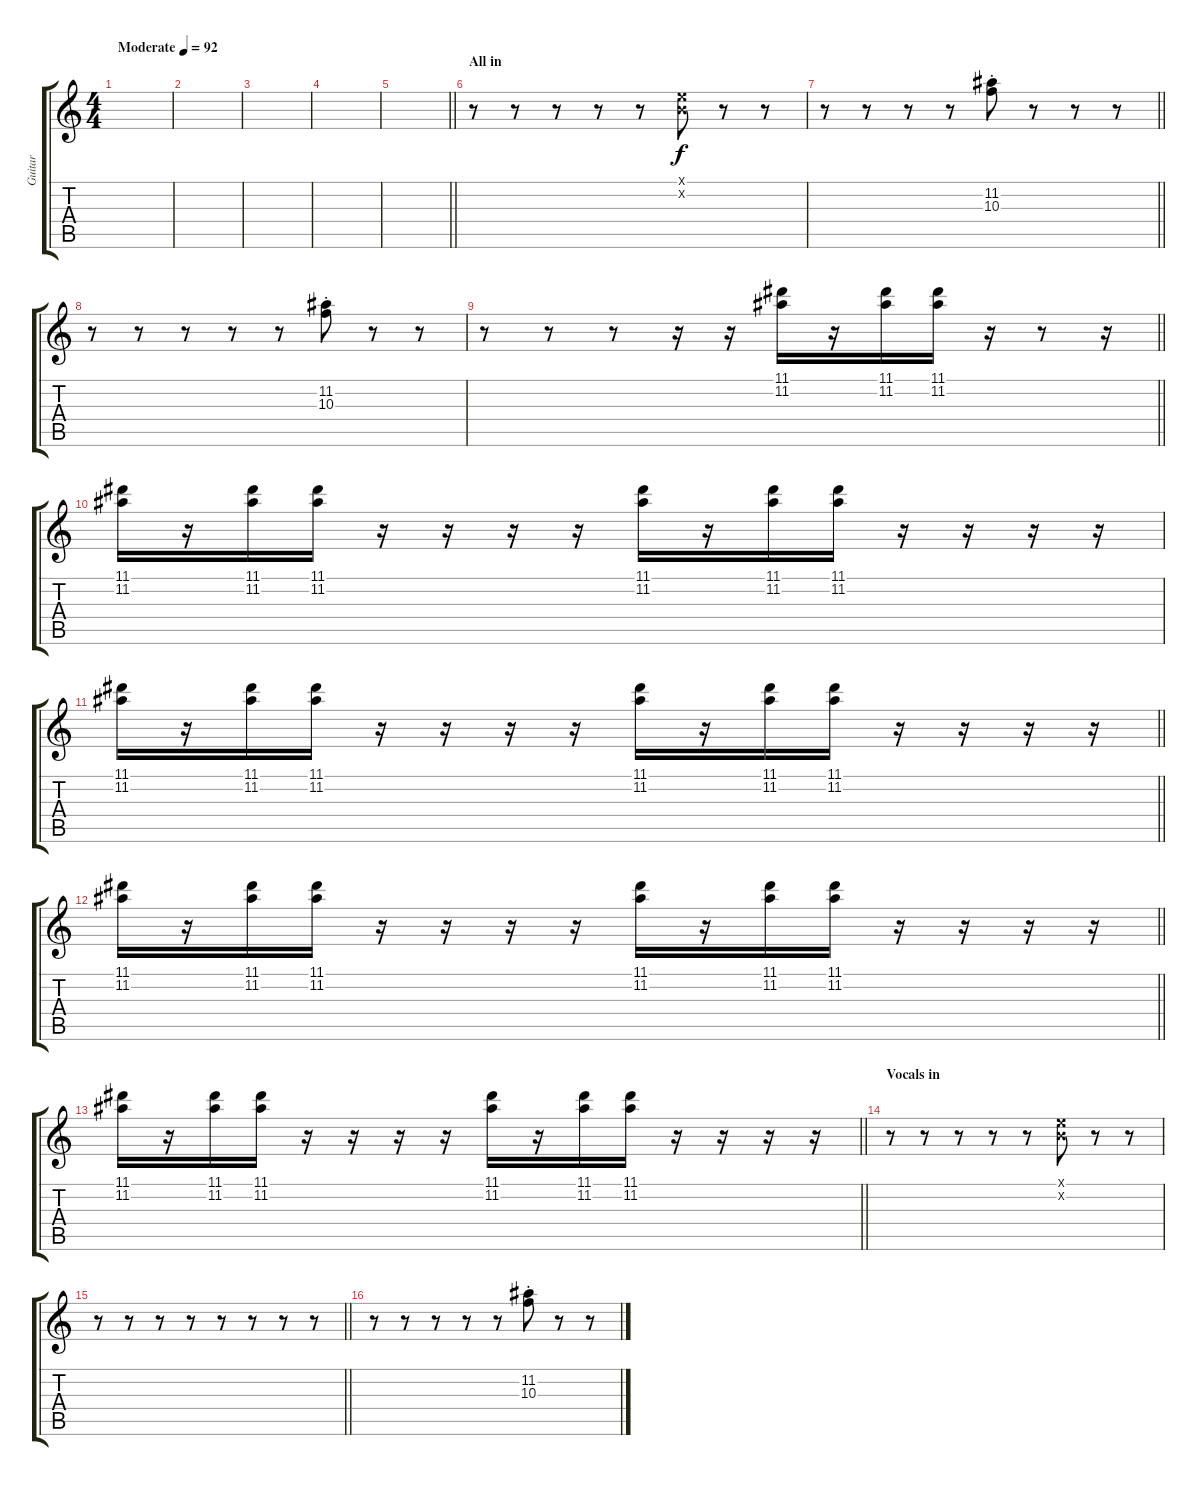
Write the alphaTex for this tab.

\track ("Guitar" "Guitar") {instrument electricguitarclean}
\staff {score tabs}
\tuning (E4 B3 G3 D3 A2 E2) {hide}
\ts (4 4)
\tempo (92 "Moderate")
\clef g2
\ks c
|
|
|
|
\barLineRight lightlight
|
\section ("" "All in")
r.8 r.8 r.8 r.8 r.8 (0.1{x} 0.2{x}).8 r.8 r.8 |
\barLineRight lightlight
r.8 r.8 r.8 r.8 (11.2{st} 10.3{st}).8 r.8 r.8 r.8 |
r.8 r.8 r.8 r.8 r.8 (11.2{st} 10.3{st}).8 r.8 r.8 |
\barLineRight lightlight
r.8 r.8 r.8 r.16 r.16 (11.1 11.2).16 r.16 (11.1 11.2).16 (11.1 11.2).16 r.16 r.8 r.16 |
(11.1 11.2).16 r.16 (11.1 11.2).16 (11.1 11.2).16 r.16 r.16 r.16 r.16 (11.1 11.2).16 r.16 (11.1 11.2).16 (11.1 11.2).16 r.16 r.16 r.16 r.16 |
\barLineRight lightlight
(11.1 11.2).16 r.16 (11.1 11.2).16 (11.1 11.2).16 r.16 r.16 r.16 r.16 (11.1 11.2).16 r.16 (11.1 11.2).16 (11.1 11.2).16 r.16 r.16 r.16 r.16 |
\barLineRight lightlight
(11.1 11.2).16 r.16 (11.1 11.2).16 (11.1 11.2).16 r.16 r.16 r.16 r.16 (11.1 11.2).16 r.16 (11.1 11.2).16 (11.1 11.2).16 r.16 r.16 r.16 r.16 |
\barLineRight lightlight
(11.1 11.2).16 r.16 (11.1 11.2).16 (11.1 11.2).16 r.16 r.16 r.16 r.16 (11.1 11.2).16 r.16 (11.1 11.2).16 (11.1 11.2).16 r.16 r.16 r.16 r.16 |
\section ("" "Vocals in")
r.8 r.8 r.8 r.8 r.8 (0.1{x} 0.2{x}).8 r.8 r.8 |
\barLineRight lightlight
r.8 r.8 r.8 r.8 r.8 r.8 r.8 r.8 |
r.8 r.8 r.8 r.8 r.8 (11.2{st} 10.3{st}).8 r.8 r.8
